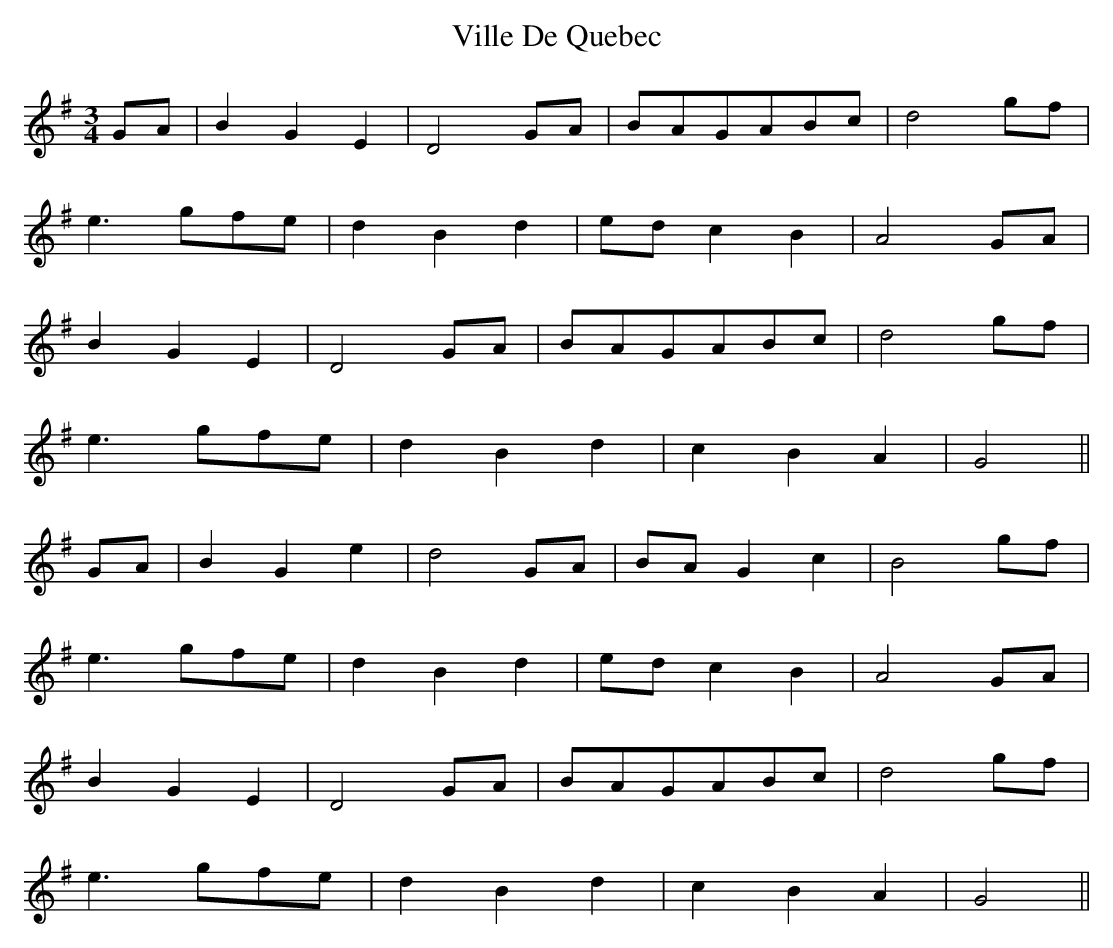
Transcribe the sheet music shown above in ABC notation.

X:1
T:Ville De Quebec
M:3/4
K:G
GA|B2 G2 E2|D4 GA|BAGABc|d4 gf|
e3 gfe|d2 B2 d2|ed c2 B2|A4 GA|
B2 G2 E2|D4 GA|BAGABc|d4 gf|
e3 gfe|d2 B2 d2|c2 B2 A2|G4||
GA|B2 G2 e2|d4 GA|BA G2 c2|B4 gf|
e3 gfe|d2 B2 d2|ed c2 B2|A4 GA|
B2 G2 E2|D4 GA|BAGABc|d4 gf|
e3 gfe|d2 B2 d2|c2 B2 A2|G4||
